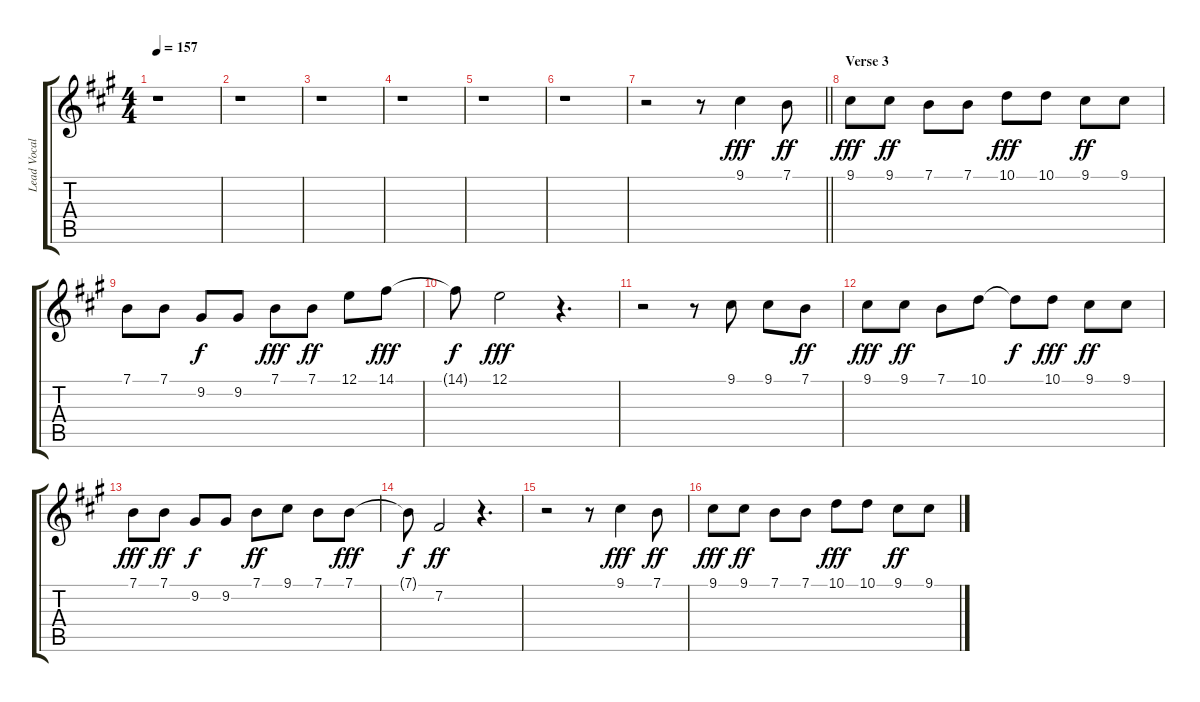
\track ("Lead Vocal" "Lead Vocal") {instrument tenorsax}
\staff {score tabs}
\tuning (E4 B3 G3 D3 A2 E2) {hide}
\ts (4 4)
\tempo 157
\clef g2
\ks a
r.1{dy f} |
r.1 |
r.1 |
r.1 |
r.1 |
r.1 |
\barLineRight lightlight
r.2 r.8 9.1.4{dy fff} 7.1.8{dy ff} |
\section ("" "Verse 3")
9.1.8{dy fff} 9.1.8{dy ff} 7.1.8 7.1.8 10.1.8{dy fff} 10.1.8 9.1.8{dy ff} 9.1.8 |
7.1.8 7.1.8 9.2.8{dy f} 9.2.8 7.1.8{dy fff} 7.1.8{dy ff} 12.1.8 14.1.8{dy fff} |
14.1{t}.8{dy f} 12.1.2{dy fff} r.4{d} |
r.2 r.8 9.1.8 9.1.8 7.1.8{dy ff} |
9.1.8{dy fff} 9.1.8{dy ff} 7.1.8 10.1.8 10.1{t}.8{dy f} 10.1.8{dy fff} 9.1.8{dy ff} 9.1.8 |
7.1.8{dy fff} 7.1.8{dy ff} 9.2.8{dy f} 9.2.8 7.1.8{dy ff} 9.1.8 7.1.8 7.1.8{dy fff} |
7.1{t}.8{dy f} 7.2.2{dy ff} r.4{d} |
r.2 r.8 9.1.4{dy fff} 7.1.8{dy ff} |
9.1.8{dy fff} 9.1.8{dy ff} 7.1.8 7.1.8 10.1.8{dy fff} 10.1.8 9.1.8{dy ff} 9.1.8
